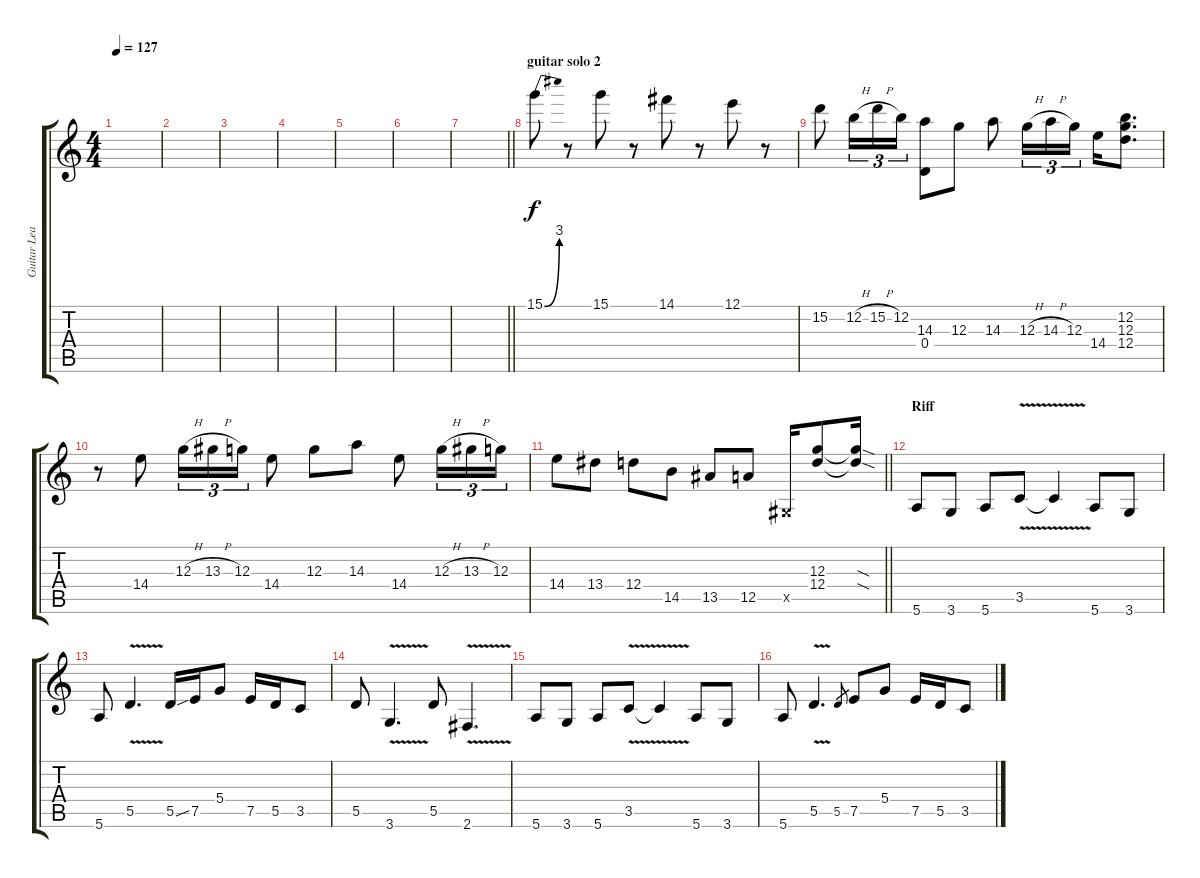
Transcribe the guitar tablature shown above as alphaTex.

\track ("Guitar Leads" "Guitar Lea") {instrument distortionguitar}
\staff {score tabs}
\tuning (E4 B3 G3 D3 A2 E2) {hide}
\ts (4 4)
\tempo 127
\clef g2
\ks c
|
|
|
|
|
|
\barLineRight lightlight
|
\section ("" "guitar solo 2")
15.1{be (bend 0 0 60 12)}.8 r.8 15.1.8 r.8 14.1.8 r.8 12.1.8 r.8 |
15.2.8 12.2{h}.16{tu (3 2)} 15.2{h}.16{tu (3 2)} 12.2.16{tu (3 2)} (14.3 0.4).8 12.3.8 14.3.8 12.3{h}.16{tu (3 2)} 14.3{h}.16{tu (3 2)} 12.3.16{tu (3 2)} 14.4.16 (12.2 12.3 12.4).8{d} |
r.8 14.4.8{txt " "} 12.3{h}.16{tu (3 2)} 13.3{h}.16{tu (3 2)} 12.3.16{tu (3 2)} 14.4.8 12.3.8 14.3.8 14.4.8 12.3{h}.16{tu (3 2)} 13.3{h}.16{tu (3 2)} 12.3.16{tu (3 2)} |
\barLineRight lightlight
14.4.8 13.4.8 12.4.8 14.5.8 13.5.8 12.5.8 -1.5{x}.16 (12.3 12.4).8 (12.3{sod t} 12.4{sod t}).16 |
\section ("" "Riff")
5.6.8 3.6.8 5.6.8 3.5{v}.8 3.5{t}.4 5.6.8 3.6.8 |
5.6.8 5.5{v}.4{d} 5.5{ss}.16 7.5.16 5.4.8 7.5.16 5.5.16 3.5.8 |
5.5.8 3.6{v}.4{d} 5.5.8 2.6{v}.4{d} |
5.6.8 3.6.8 5.6.8 3.5{v}.8 3.5{t}.4 5.6.8 3.6.8 |
5.6.8 5.5{v}.4{d} 5.5.8{gr} 7.5.8 5.4.8 7.5.16 5.5.16 3.5.8
